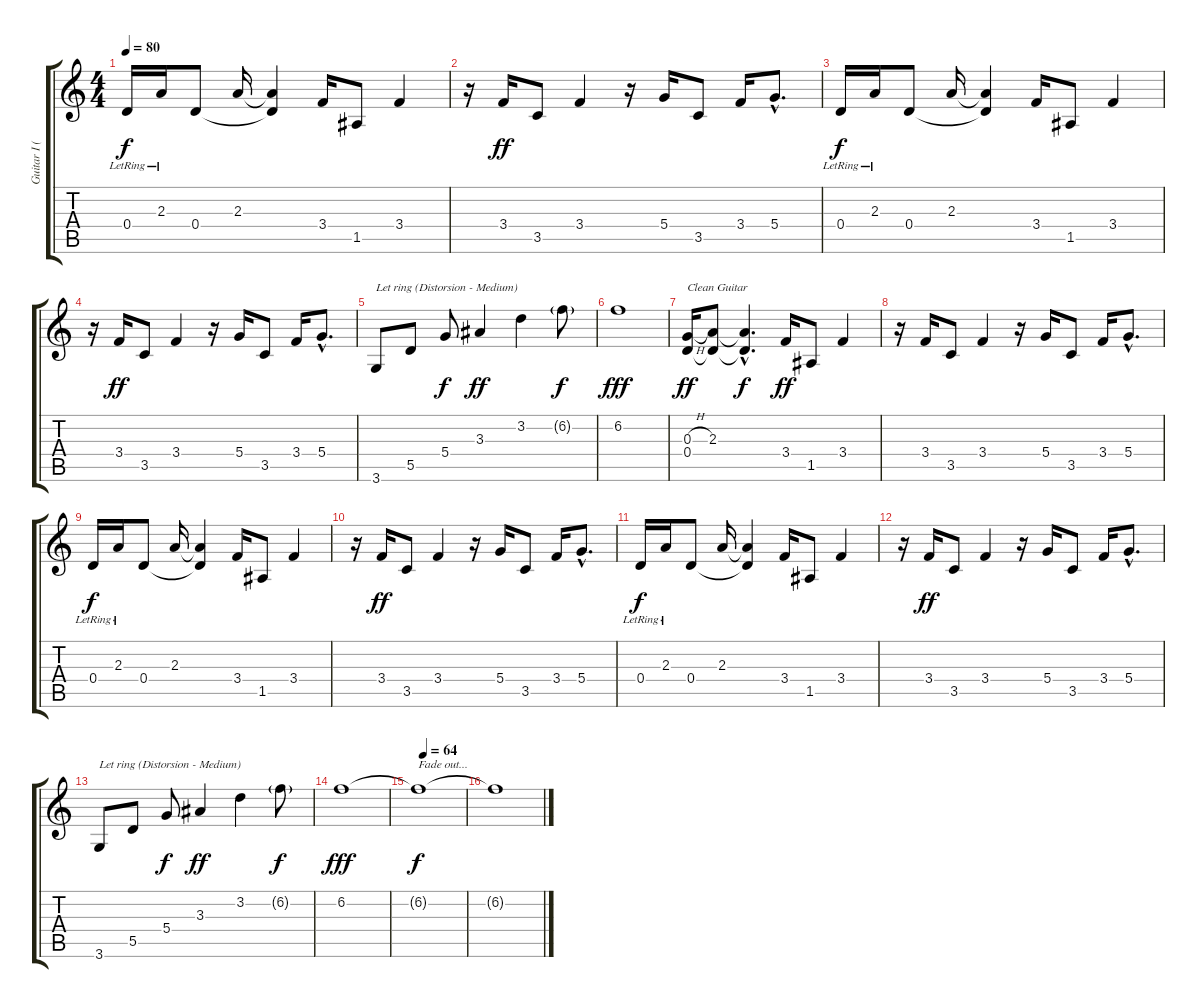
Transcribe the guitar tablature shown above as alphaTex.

\track ("Guitar I (Main)" "Guitar I (") {instrument electricguitarjazz}
\staff {score tabs}
\tuning (E4 B3 G3 D3 A2 E2) {hide}
\ts (4 4)
\tempo 80
\clef g2
\ks c
0.4{lr}.16{dy f} 2.3{lr}.16 0.4.8 2.3.16 (2.3{t} 0.4{t}).4 3.4.16 1.5.8 3.4.4 |
r.16 3.4.16{dy ff} 3.5.8 3.4.4 r.16 5.4.16 3.5.8 3.4.16 5.4{hac}.8{d} |
0.4{lr}.16{dy f} 2.3{lr}.16 0.4.8 2.3.16 (2.3{t} 0.4{t}).4 3.4.16 1.5.8 3.4.4 |
r.16 3.4.16{dy ff} 3.5.8 3.4.4 r.16 5.4.16 3.5.8 3.4.16 5.4{hac}.8{d} |
3.6.8{txt "Let ring (Distorsion - Medium)" instrument distortionguitar} 5.5.8 5.4.8{dy f} 3.3.4{dy ff} 3.2.4 6.2{g}.8{dy f} |
6.2.1{dy fff} |
(0.3{h} 0.4).16{txt "Clean Guitar" dy ff volume 16 balance 12 instrument electricguitarclean} (2.3 0.4{t}).8 (2.3{hac t} 0.4{hac t}).4{d dy f} 3.4.16{dy ff} 1.5.8 3.4.4 |
r.16 3.4.16 3.5.8 3.4.4 r.16 5.4.16 3.5.8 3.4.16 5.4{hac}.8{d} |
0.4{lr}.16{dy f} 2.3{lr}.16 0.4.8 2.3.16 (2.3{t} 0.4{t}).4 3.4.16 1.5.8 3.4.4 |
r.16 3.4.16{dy ff} 3.5.8 3.4.4 r.16 5.4.16 3.5.8 3.4.16 5.4{hac}.8{d} |
0.4{lr}.16{dy f} 2.3{lr}.16 0.4.8 2.3.16 (2.3{t} 0.4{t}).4 3.4.16 1.5.8 3.4.4 |
r.16 3.4.16{dy ff} 3.5.8 3.4.4 r.16 5.4.16 3.5.8 3.4.16 5.4{hac}.8{d} |
3.6.8{txt "Let ring (Distorsion - Medium)" instrument distortionguitar} 5.5.8 5.4.8{dy f} 3.3.4{dy ff} 3.2.4 6.2{g}.8{dy f} |
6.2.1{dy fff} |
\tempo (64 0.125)
6.2{t}.1{txt "Fade out..." dy f volume 0} |
6.2{t}.1
